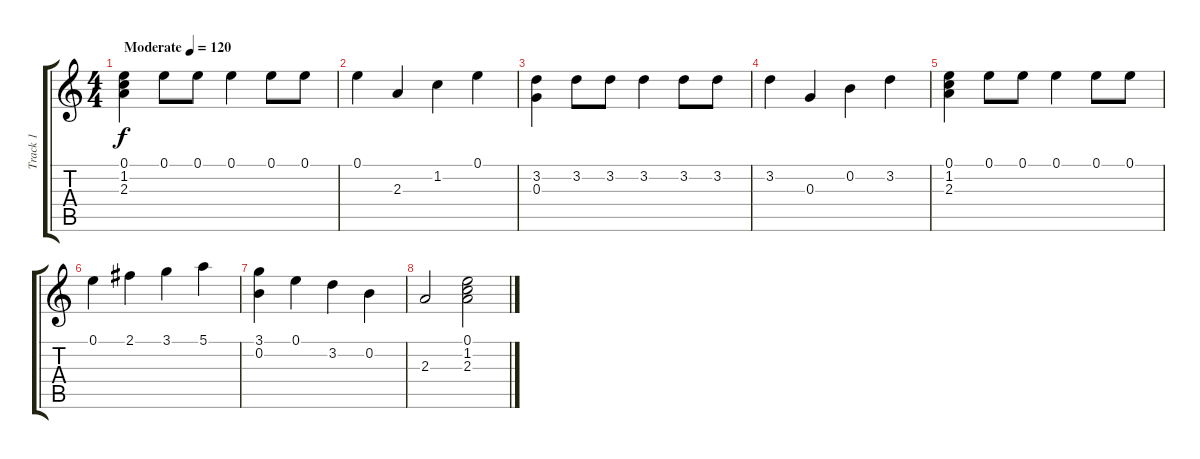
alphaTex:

\track ("Track 1" "Track 1") {instrument acousticguitarsteel}
\staff {score tabs}
\tuning (E4 B3 G3 D3 A2 E2) {hide}
\ts (4 4)
\tempo (120 "Moderate")
\clef g2
\ks c
(0.1 1.2 2.3).4{dy f instrument acousticguitarsteel} 0.1.8 0.1.8 0.1.4 0.1.8 0.1.8 |
0.1.4 2.3.4 1.2.4 0.1.4 |
(3.2 0.3).4 3.2.8 3.2.8 3.2.4 3.2.8 3.2.8 |
3.2.4 0.3.4 0.2.4 3.2.4 |
(0.1 1.2 2.3).4 0.1.8 0.1.8 0.1.4 0.1.8 0.1.8 |
0.1.4 2.1.4 3.1.4 5.1.4 |
(3.1 0.2).4 0.1.4 3.2.4 0.2.4 |
2.3.2 (0.1 1.2 2.3).2
